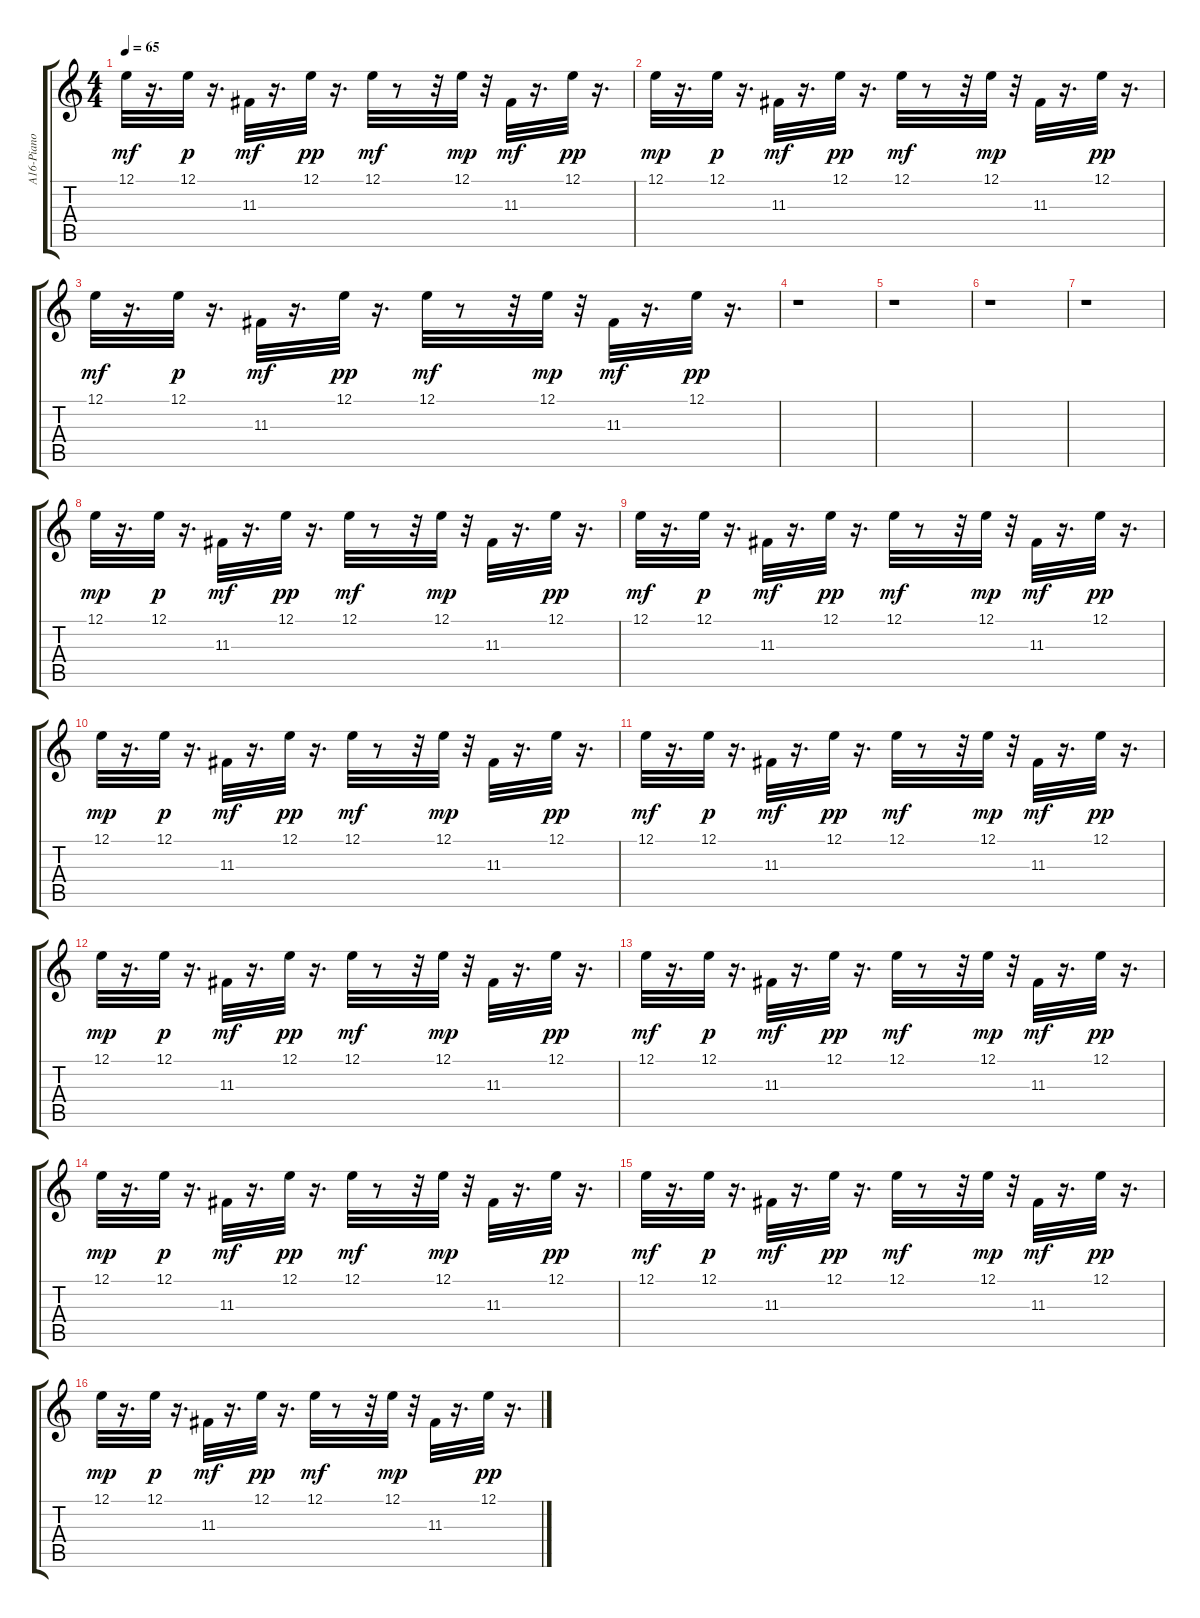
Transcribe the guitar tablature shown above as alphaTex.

\track ("A16-Piano 1     " "A16-Piano ") {instrument brightacousticpiano}
\staff {score tabs}
\tuning (E4 B3 G3 D3 A2 E2) {hide}
\ts (4 4)
\tempo 65
\clef g2
\ks c
12.1.32{dy mf} r.16{d} 12.1.32{dy p} r.16{d} 11.3.32{dy mf} r.16{d} 12.1.32{dy pp} r.16{d} 12.1.32{dy mf} r.8 r.32 12.1.32{dy mp} r.32 11.3.32{dy mf} r.16{d} 12.1.32{dy pp} r.16{d} |
12.1.32{dy mp} r.16{d} 12.1.32{dy p} r.16{d} 11.3.32{dy mf} r.16{d} 12.1.32{dy pp} r.16{d} 12.1.32{dy mf} r.8 r.32 12.1.32{dy mp} r.32 11.3.32 r.16{d} 12.1.32{dy pp} r.16{d} |
12.1.32{dy mf} r.16{d} 12.1.32{dy p} r.16{d} 11.3.32{dy mf} r.16{d} 12.1.32{dy pp} r.16{d} 12.1.32{dy mf} r.8 r.32 12.1.32{dy mp} r.32 11.3.32{dy mf} r.16{d} 12.1.32{dy pp} r.16{d} |
r.1 |
r.1 |
r.1 |
r.1 |
12.1.32{dy mp} r.16{d} 12.1.32{dy p} r.16{d} 11.3.32{dy mf} r.16{d} 12.1.32{dy pp} r.16{d} 12.1.32{dy mf} r.8 r.32 12.1.32{dy mp} r.32 11.3.32 r.16{d} 12.1.32{dy pp} r.16{d} |
12.1.32{dy mf} r.16{d} 12.1.32{dy p} r.16{d} 11.3.32{dy mf} r.16{d} 12.1.32{dy pp} r.16{d} 12.1.32{dy mf} r.8 r.32 12.1.32{dy mp} r.32 11.3.32{dy mf} r.16{d} 12.1.32{dy pp} r.16{d} |
12.1.32{dy mp} r.16{d} 12.1.32{dy p} r.16{d} 11.3.32{dy mf} r.16{d} 12.1.32{dy pp} r.16{d} 12.1.32{dy mf} r.8 r.32 12.1.32{dy mp} r.32 11.3.32 r.16{d} 12.1.32{dy pp} r.16{d} |
12.1.32{dy mf} r.16{d} 12.1.32{dy p} r.16{d} 11.3.32{dy mf} r.16{d} 12.1.32{dy pp} r.16{d} 12.1.32{dy mf} r.8 r.32 12.1.32{dy mp} r.32 11.3.32{dy mf} r.16{d} 12.1.32{dy pp} r.16{d} |
12.1.32{dy mp} r.16{d} 12.1.32{dy p} r.16{d} 11.3.32{dy mf} r.16{d} 12.1.32{dy pp} r.16{d} 12.1.32{dy mf} r.8 r.32 12.1.32{dy mp} r.32 11.3.32 r.16{d} 12.1.32{dy pp} r.16{d} |
12.1.32{dy mf} r.16{d} 12.1.32{dy p} r.16{d} 11.3.32{dy mf} r.16{d} 12.1.32{dy pp} r.16{d} 12.1.32{dy mf} r.8 r.32 12.1.32{dy mp} r.32 11.3.32{dy mf} r.16{d} 12.1.32{dy pp} r.16{d} |
12.1.32{dy mp} r.16{d} 12.1.32{dy p} r.16{d} 11.3.32{dy mf} r.16{d} 12.1.32{dy pp} r.16{d} 12.1.32{dy mf} r.8 r.32 12.1.32{dy mp} r.32 11.3.32 r.16{d} 12.1.32{dy pp} r.16{d} |
12.1.32{dy mf} r.16{d} 12.1.32{dy p} r.16{d} 11.3.32{dy mf} r.16{d} 12.1.32{dy pp} r.16{d} 12.1.32{dy mf} r.8 r.32 12.1.32{dy mp} r.32 11.3.32{dy mf} r.16{d} 12.1.32{dy pp} r.16{d} |
12.1.32{dy mp} r.16{d} 12.1.32{dy p} r.16{d} 11.3.32{dy mf} r.16{d} 12.1.32{dy pp} r.16{d} 12.1.32{dy mf} r.8 r.32 12.1.32{dy mp} r.32 11.3.32 r.16{d} 12.1.32{dy pp} r.16{d}
